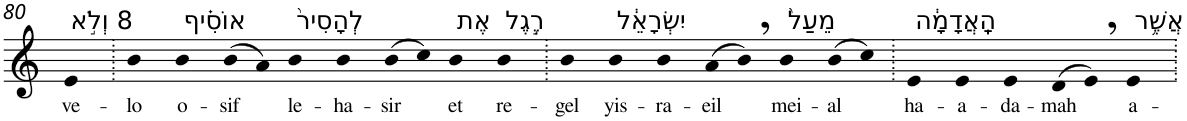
**kern	**text
*part1	*part1
*staff1	*staff1
*I"Piano	*
*I'Pno	*
!!LO:PB:g=z
*clefG2	*
*k[]	*
=80	=80
!LO:TX:a:t=8 וְלֹ֣א	!
!	!LO:LY:b
4e	ve-
=81.	=81.
!	!LO:LY:b
4b	-lo
!LO:TX:a:t=אוֹסִ֗יף	!
!	!LO:LY:b
4b	o-
!	!LO:LY:b
(>8b	-sif
8a)	.
!LO:TX:a:t=לְהָסִיר֙	!
!	!LO:LY:b
4b	le-
!	!LO:LY:b
4b	-ha-
!	!LO:LY:b
(>8b	-sir
8cc)	.
!LO:TX:a:t=אֶת	!
!	!LO:LY:b
4b	et
!LO:TX:a:t=רֶ֣גֶל	!
!	!LO:LY:b
4b	re-
=82.	=82.
!	!LO:LY:b
4b	-gel
!LO:TX:a:t=יִשְׂרָאֵ֔ל	!
!	!LO:LY:b
4b	yis-
!	!LO:LY:b
4b	-ra-
!	!LO:LY:b
(>8a	-eil
8b,)	.
!LO:TX:a:t=מֵעַל֙	!
!	!LO:LY:b
4b	mei-
!	!LO:LY:b
(>8b	-al
8cc)	.
=83.	=83.
!LO:TX:a:t=הָֽאֲדָמָ֔ה	!
!	!LO:LY:b
4e	ha-
!	!LO:LY:b
4e	-a-
!	!LO:LY:b
4e	-da-
!	!LO:LY:b
(>8d	-mah
8e,)	.
!LO:TX:a:t=אֲשֶׁ֥ר	!
!	!LO:LY:b
4e	a-
=.	=.
*-	*-
